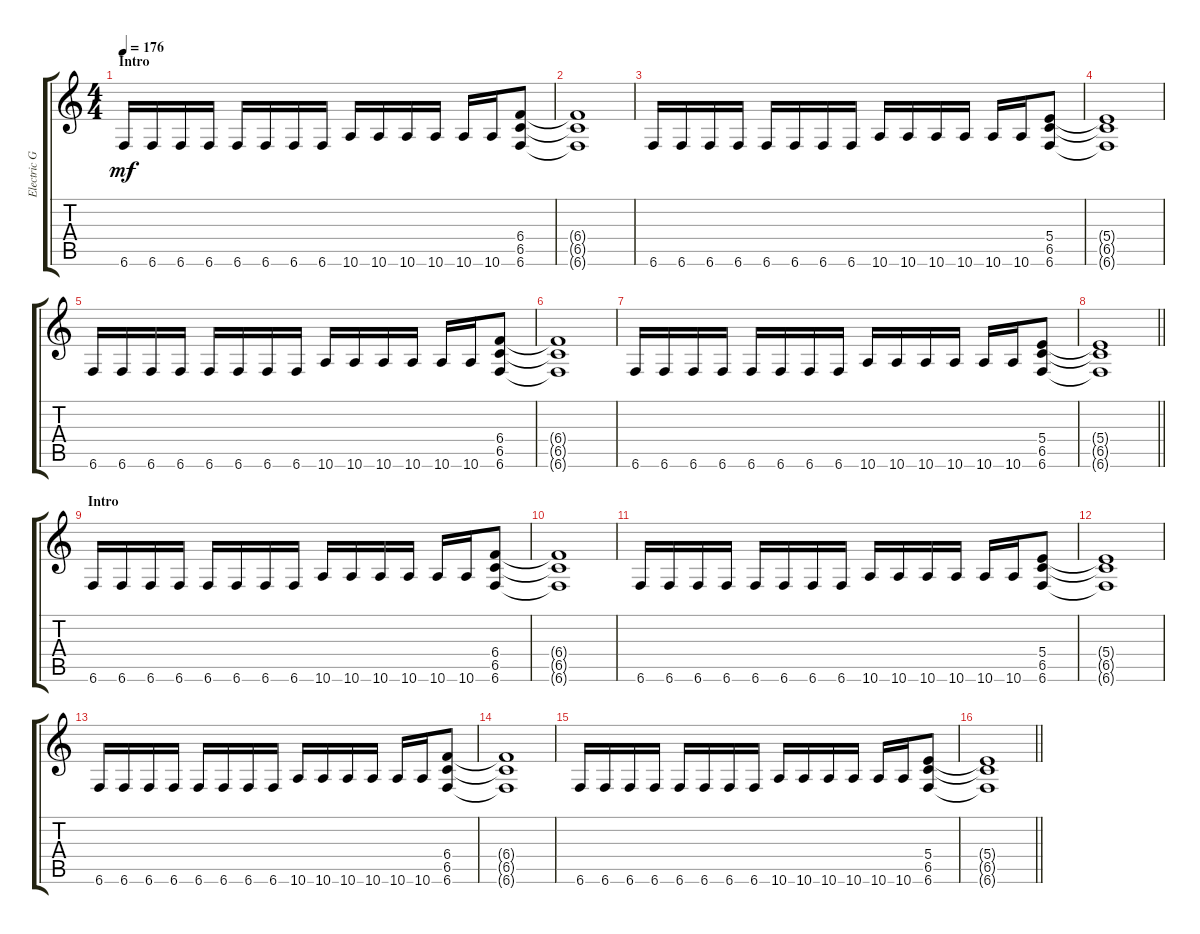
\track ("Electric Guitar" "Electric G") {instrument distortionguitar}
\staff {score tabs}
\tuning (Eb4 B3 Gb3 B2 Gb2 B1) {hide}
\ts (4 4)
\section ("" "Intro")
\tempo 176
\clef g2
\ks c
6.6.16{dy mf instrument distortionguitar} 6.6.16 6.6.16 6.6.16 6.6.16 6.6.16 6.6.16 6.6.16 10.6.16 10.6.16 10.6.16 10.6.16 10.6.16 10.6.16 (6.4 6.5 6.6).8 |
(6.4{t} 6.5{t} 6.6{t}).1 |
6.6.16 6.6.16 6.6.16 6.6.16 6.6.16 6.6.16 6.6.16 6.6.16 10.6.16 10.6.16 10.6.16 10.6.16 10.6.16 10.6.16 (5.4 6.5 6.6).8 |
(5.4{t} 6.5{t} 6.6{t}).1 |
6.6.16 6.6.16 6.6.16 6.6.16 6.6.16 6.6.16 6.6.16 6.6.16 10.6.16 10.6.16 10.6.16 10.6.16 10.6.16 10.6.16 (6.4 6.5 6.6).8 |
(6.4{t} 6.5{t} 6.6{t}).1 |
6.6.16 6.6.16 6.6.16 6.6.16 6.6.16 6.6.16 6.6.16 6.6.16 10.6.16 10.6.16 10.6.16 10.6.16 10.6.16 10.6.16 (5.4 6.5 6.6).8 |
\barLineRight lightlight
(5.4{t} 6.5{t} 6.6{t}).1 |
\section ("" "Intro")
6.6.16 6.6.16 6.6.16 6.6.16 6.6.16 6.6.16 6.6.16 6.6.16 10.6.16 10.6.16 10.6.16 10.6.16 10.6.16 10.6.16 (6.4 6.5 6.6).8 |
(6.4{t} 6.5{t} 6.6{t}).1 |
6.6.16 6.6.16 6.6.16 6.6.16 6.6.16 6.6.16 6.6.16 6.6.16 10.6.16 10.6.16 10.6.16 10.6.16 10.6.16 10.6.16 (5.4 6.5 6.6).8 |
(5.4{t} 6.5{t} 6.6{t}).1 |
6.6.16 6.6.16 6.6.16 6.6.16 6.6.16 6.6.16 6.6.16 6.6.16 10.6.16 10.6.16 10.6.16 10.6.16 10.6.16 10.6.16 (6.4 6.5 6.6).8 |
(6.4{t} 6.5{t} 6.6{t}).1 |
6.6.16 6.6.16 6.6.16 6.6.16 6.6.16 6.6.16 6.6.16 6.6.16 10.6.16 10.6.16 10.6.16 10.6.16 10.6.16 10.6.16 (5.4 6.5 6.6).8 |
\barLineRight lightlight
(5.4{t} 6.5{t} 6.6{t}).1
